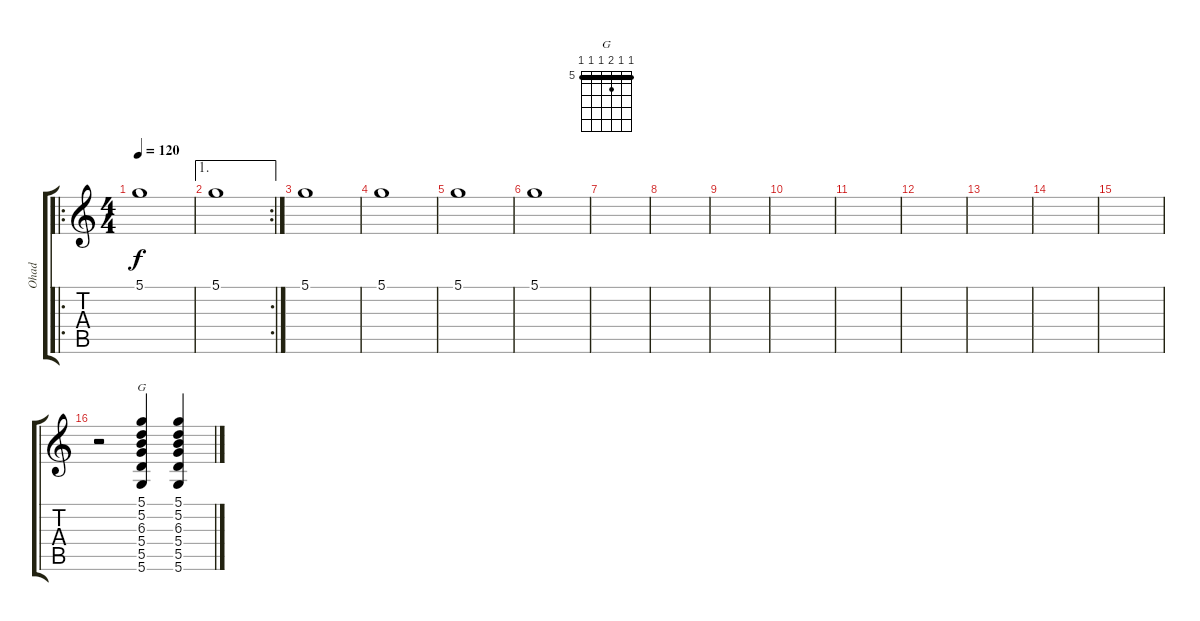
\track ("Ohad" "Ohad") {instrument overdrivenguitar}
\staff {score tabs}
\tuning (D4 A3 F3 D3 A2 D2) {hide}
\chord ("G" 5 5 6 5 5 5) {firstfret 5 barre 5}
\ro
\ts (4 4)
\tempo 120
\clef g2
\ks c
5.1.1{dy f} |
\ae 1
\rc 2
5.1.1 |
5.1.1 |
5.1.1 |
5.1.1 |
5.1.1 |
|
|
|
|
|
|
|
|
|
r.2 (5.1 5.2 6.3 5.4 5.5 5.6).4{ch "G"} (5.1 5.2 6.3 5.4 5.5 5.6).4
